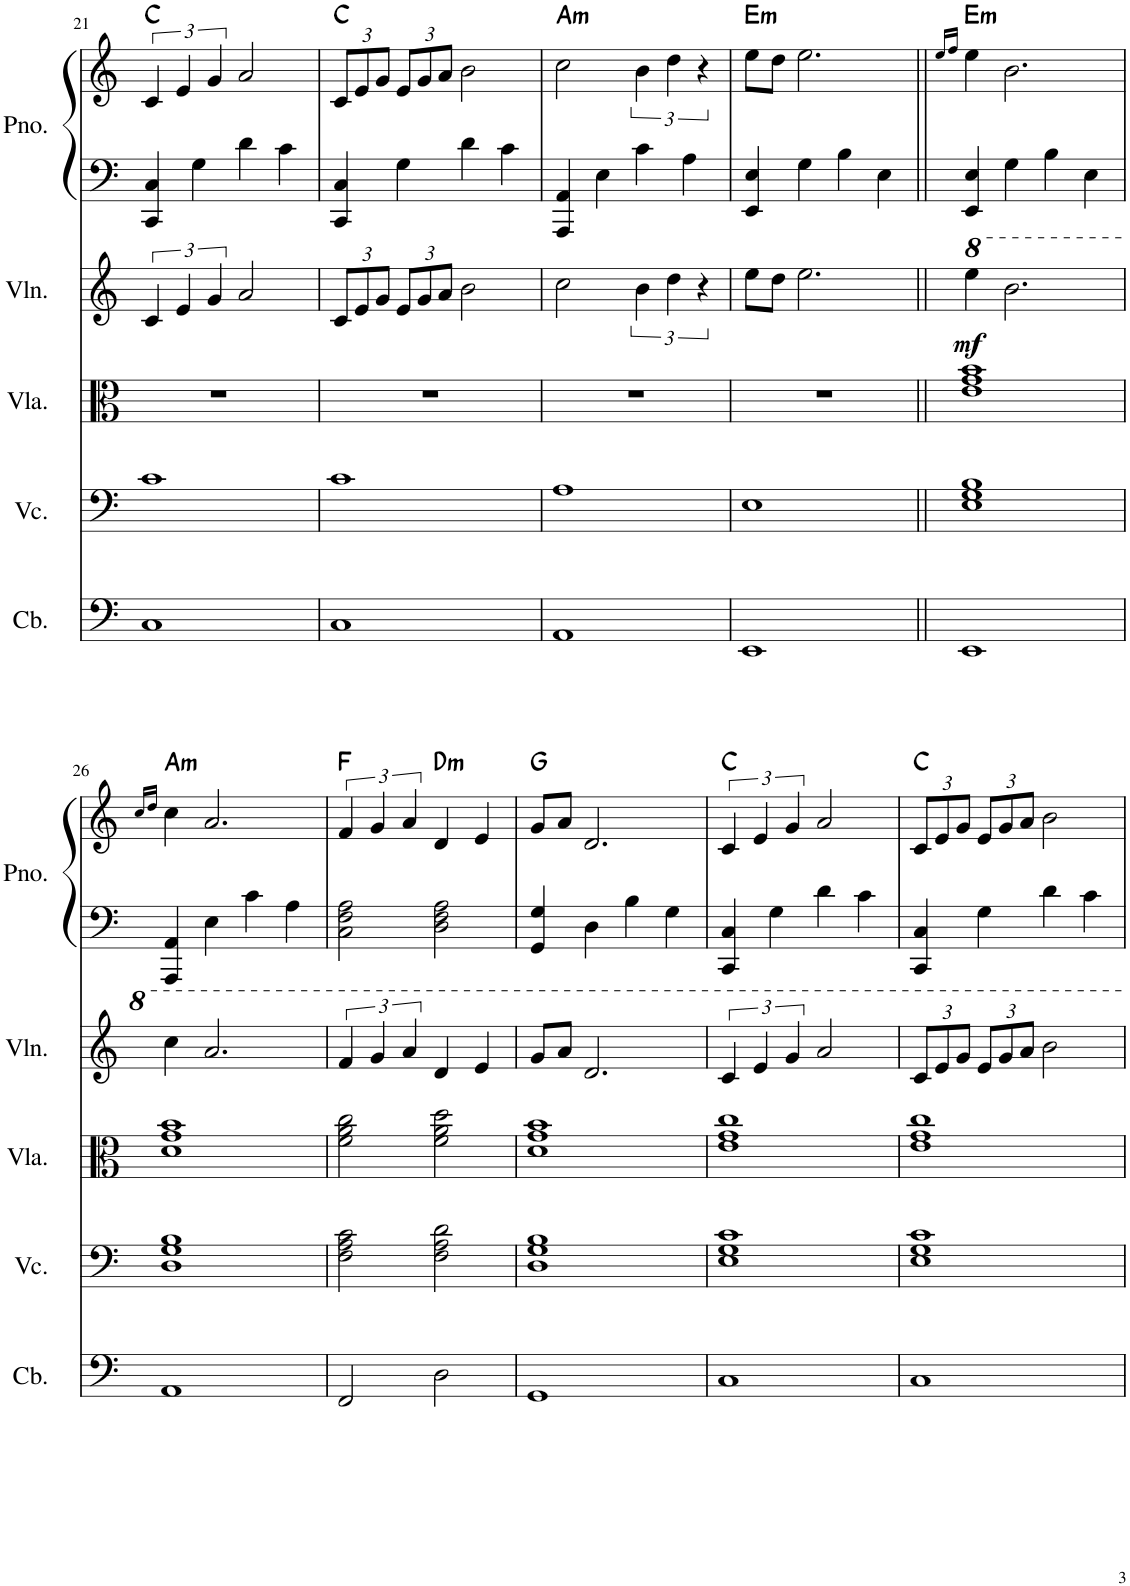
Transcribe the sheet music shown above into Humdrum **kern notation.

**kern	**kern	**kern	**kern	**dynam	**kern	**kern	**harte
*part5	*part4	*part3	*part2	*part2	*part1	*part1	*part1
*staff6	*staff5	*staff4	*staff3	*staff3	*staff2	*staff1	*
*I"Kontrabas	*I"Violončelo	*I"Viola	*I"Husle	*	*I"Piano	*	*
*	*	*I'Vla.	*	*	*I'Pno.	*	*
!!LO:PB:g=z
*clefF4	*clefF4	*clefC3	*clefG2	*	*clefF4	*clefG2	*
*Trd7c12	*	*	*	*	*	*	*
*k[]	*k[]	*k[]	*k[]	*	*k[]	*k[]	*
*M4/4	*M4/4	*M4/4	*M4/4	*	*M4/4	*M4/4	*
=21	=21	=21	=21	=21	=21	=21	=21
1C	1c	1r	6c/	.	4CC/ 4C/	6c/	C:maj
.	.	.	6e/	.	.	6e/	.
.	.	.	.	.	4G\	.	.
.	.	.	6g/	.	.	6g/	.
.	.	.	2a/	.	4d\	2a/	.
.	.	.	.	.	4c\	.	.
=22	=22	=22	=22	=22	=22	=22	=22
*	*	*	*Xbrackettup	*	*	*Xbrackettup	*
1C	1c	1r	12c/L	.	4CC/ 4C/	12c/L	C:maj
.	.	.	12e/	.	.	12e/	.
.	.	.	12g/J	.	.	12g/J	.
.	.	.	12e/L	.	4G\	12e/L	.
.	.	.	12g/	.	.	12g/	.
.	.	.	12a/J	.	.	12a/J	.
.	.	.	2b\	.	4d\	2b\	.
.	.	.	.	.	4c\	.	.
=23	=23	=23	=23	=23	=23	=23	=23
!	!	!	!	!	!	!	!LO:H:kt=m
1AA	1A	1r	2cc\	.	4AAA/ 4AA/	2cc\	A:min
.	.	.	.	.	4E\	.	.
*	*	*	*brackettup	*	*	*brackettup	*
.	.	.	6b\	.	4c\	6b\	.
.	.	.	6dd\	.	.	6dd\	.
.	.	.	.	.	4A\	.	.
.	.	.	6r	.	.	6r	.
=24	=24	=24	=24	=24	=24	=24	=24
!	!	!	!	!	!	!	!LO:H:kt=m
1EE	1E	1r	8ee\L	.	4EE/ 4E/	8ee\L	E:min
.	.	.	8dd\J	.	.	8dd\J	.
.	.	.	2.ee\	.	4G\	2.ee\	.
.	.	.	.	.	4B\	.	.
.	.	.	.	.	4E\	.	.
=25||	=25||	=25||	=25||	=25||	=25||	=25||	=25||
.	.	.	.	.	.	16qee/LL	.
.	.	.	.	.	.	16qff/JJ	.
!	!	!	!	!LO:DY:b	!	!	!LO:H:kt=m
1EE	1E 1G 1B	1e 1g 1b	4eee\	mf	4EE/ 4E/	4ee\	E:min
.	.	.	2.bb\	.	4G\	2.b\	.
.	.	.	.	.	4B\	.	.
.	.	.	.	.	4E\	.	.
!!LO:LB:g=z
=26	=26	=26	=26	=26	=26	=26	=26
.	.	.	.	.	.	16qcc/LL	.
.	.	.	.	.	.	16qdd/JJ	.
!	!	!	!	!	!	!	!LO:H:kt=m
1AA	1D 1G 1B	1d 1g 1b	4ccc\	.	4AAA/ 4AA/	4cc\	A:min
.	.	.	2.aa/	.	4E\	2.a/	.
.	.	.	.	.	4c\	.	.
.	.	.	.	.	4A\	.	.
=27	=27	=27	=27	=27	=27	=27	=27
2FF/	2F\ 2A\ 2c\	2f\ 2a\ 2cc\	6ff/	.	2C\ 2F\ 2A\	6f/	F:maj
.	.	.	6gg/	.	.	6g/	.
.	.	.	6aa/	.	.	6a/	.
!	!	!	!	!	!	!	!LO:H:kt=m
2D\	2F\ 2A\ 2d\	2f\ 2a\ 2dd\	4dd/	.	2D\ 2F\ 2A\	4d/	D:min
.	.	.	4ee/	.	.	4e/	.
=28	=28	=28	=28	=28	=28	=28	=28
1GG	1D 1G 1B	1d 1g 1b	8gg/L	.	4GG/ 4G/	8g/L	G:maj
.	.	.	8aa/J	.	.	8a/J	.
.	.	.	2.dd/	.	4D\	2.d/	.
.	.	.	.	.	4B\	.	.
.	.	.	.	.	4G\	.	.
=29	=29	=29	=29	=29	=29	=29	=29
1C	1E 1G 1c	1e 1g 1cc	6cc/	.	4CC/ 4C/	6c/	C:maj
.	.	.	6ee/	.	.	6e/	.
.	.	.	.	.	4G\	.	.
.	.	.	6gg/	.	.	6g/	.
.	.	.	2aa/	.	4d\	2a/	.
.	.	.	.	.	4c\	.	.
=30	=30	=30	=30	=30	=30	=30	=30
*	*	*	*Xbrackettup	*	*	*Xbrackettup	*
1C	1E 1G 1c	1e 1g 1cc	12cc/L	.	4CC/ 4C/	12c/L	C:maj
.	.	.	12ee/	.	.	12e/	.
.	.	.	12gg/J	.	.	12g/J	.
.	.	.	12ee/L	.	4G\	12e/L	.
.	.	.	12gg/	.	.	12g/	.
.	.	.	12aa/J	.	.	12a/J	.
.	.	.	2bb\	.	4d\	2b\	.
.	.	.	.	.	4c\	.	.
=	=	=	=	=	=	=	=
*-	*-	*-	*-	*-	*-	*-	*-
